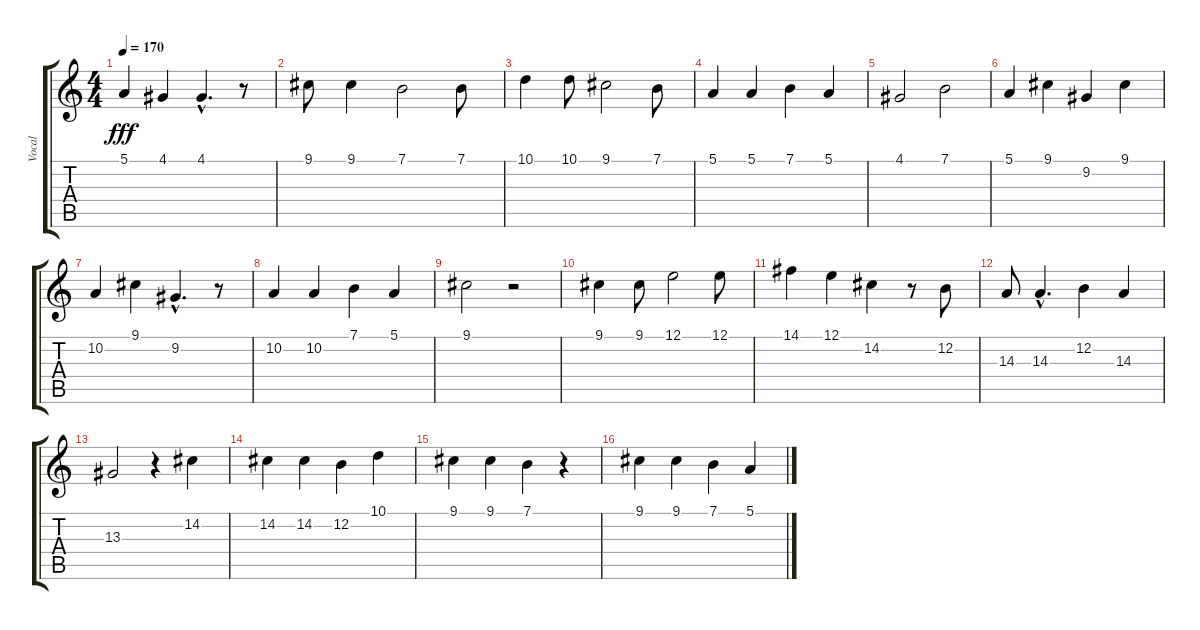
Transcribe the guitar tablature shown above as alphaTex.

\track ("Vocal" "Vocal") {instrument synthvoice}
\staff {score tabs}
\tuning (E4 B3 G3 D3 A2 E2) {hide}
\ts (4 4)
\tempo 170
\clef g2
\ks c
5.1.4{dy fff} 4.1.4 4.1{hac}.4{d} r.8 |
9.1.8 9.1.4 7.1.2 7.1.8 |
10.1.4 10.1.8 9.1.2 7.1.8 |
5.1.4 5.1.4 7.1.4 5.1.4 |
4.1.2 7.1.2 |
5.1.4 9.1.4 9.2.4 9.1.4 |
10.2.4 9.1.4 9.2{hac}.4{d} r.8 |
10.2.4 10.2.4 7.1.4 5.1.4 |
9.1.2 r.2 |
9.1.4 9.1.8 12.1.2 12.1.8 |
14.1.4 12.1.4 14.2.4 r.8 12.2.8 |
14.3.8 14.3{hac}.4{d} 12.2.4 14.3.4 |
13.3.2 r.4 14.2.4 |
14.2.4 14.2.4 12.2.4 10.1.4 |
9.1.4 9.1.4 7.1.4 r.4 |
9.1.4 9.1.4 7.1.4 5.1.4
